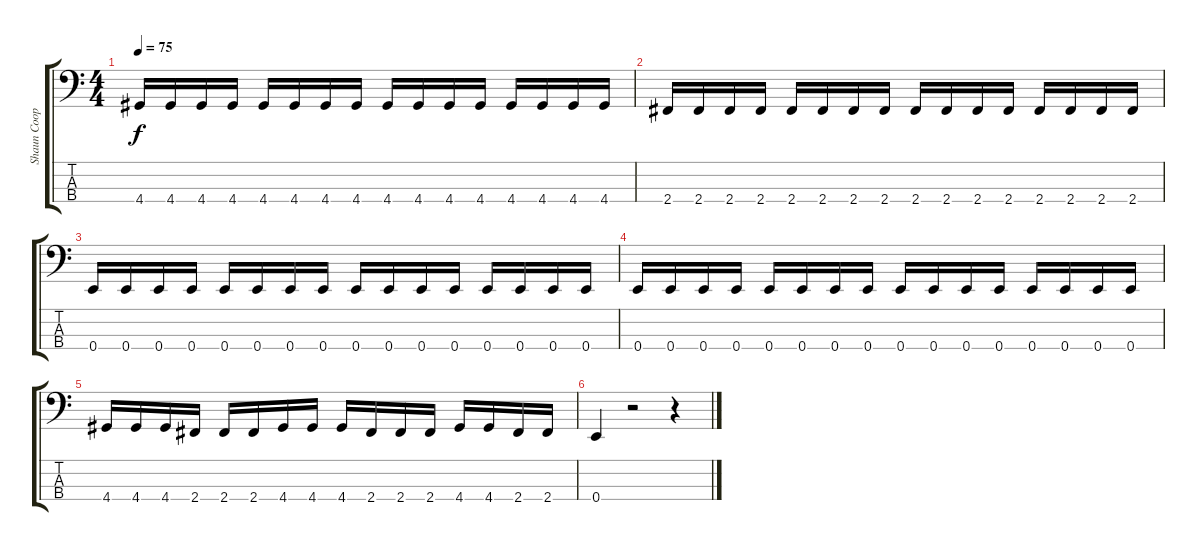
\track ("Shaun Cooper (Bass)" "Shaun Coop") {instrument electricbassfinger}
\staff {score tabs}
\tuning (G2 D2 A1 E1) {hide}
\ts (4 4)
\tempo 75
\clef f4
\ks c
4.4.16{dy f} 4.4.16 4.4.16 4.4.16 4.4.16 4.4.16 4.4.16 4.4.16 4.4.16 4.4.16 4.4.16 4.4.16 4.4.16 4.4.16 4.4.16 4.4.16 |
2.4.16 2.4.16 2.4.16 2.4.16 2.4.16 2.4.16 2.4.16 2.4.16 2.4.16 2.4.16 2.4.16 2.4.16 2.4.16 2.4.16 2.4.16 2.4.16 |
0.4.16 0.4.16 0.4.16 0.4.16 0.4.16 0.4.16 0.4.16 0.4.16 0.4.16 0.4.16 0.4.16 0.4.16 0.4.16 0.4.16 0.4.16 0.4.16 |
0.4.16 0.4.16 0.4.16 0.4.16 0.4.16 0.4.16 0.4.16 0.4.16 0.4.16 0.4.16 0.4.16 0.4.16 0.4.16 0.4.16 0.4.16 0.4.16 |
4.4.16 4.4.16 4.4.16 2.4.16 2.4.16 2.4.16 4.4.16 4.4.16 4.4.16 2.4.16 2.4.16 2.4.16 4.4.16 4.4.16 2.4.16 2.4.16 |
0.4.4 r.2 r.4
